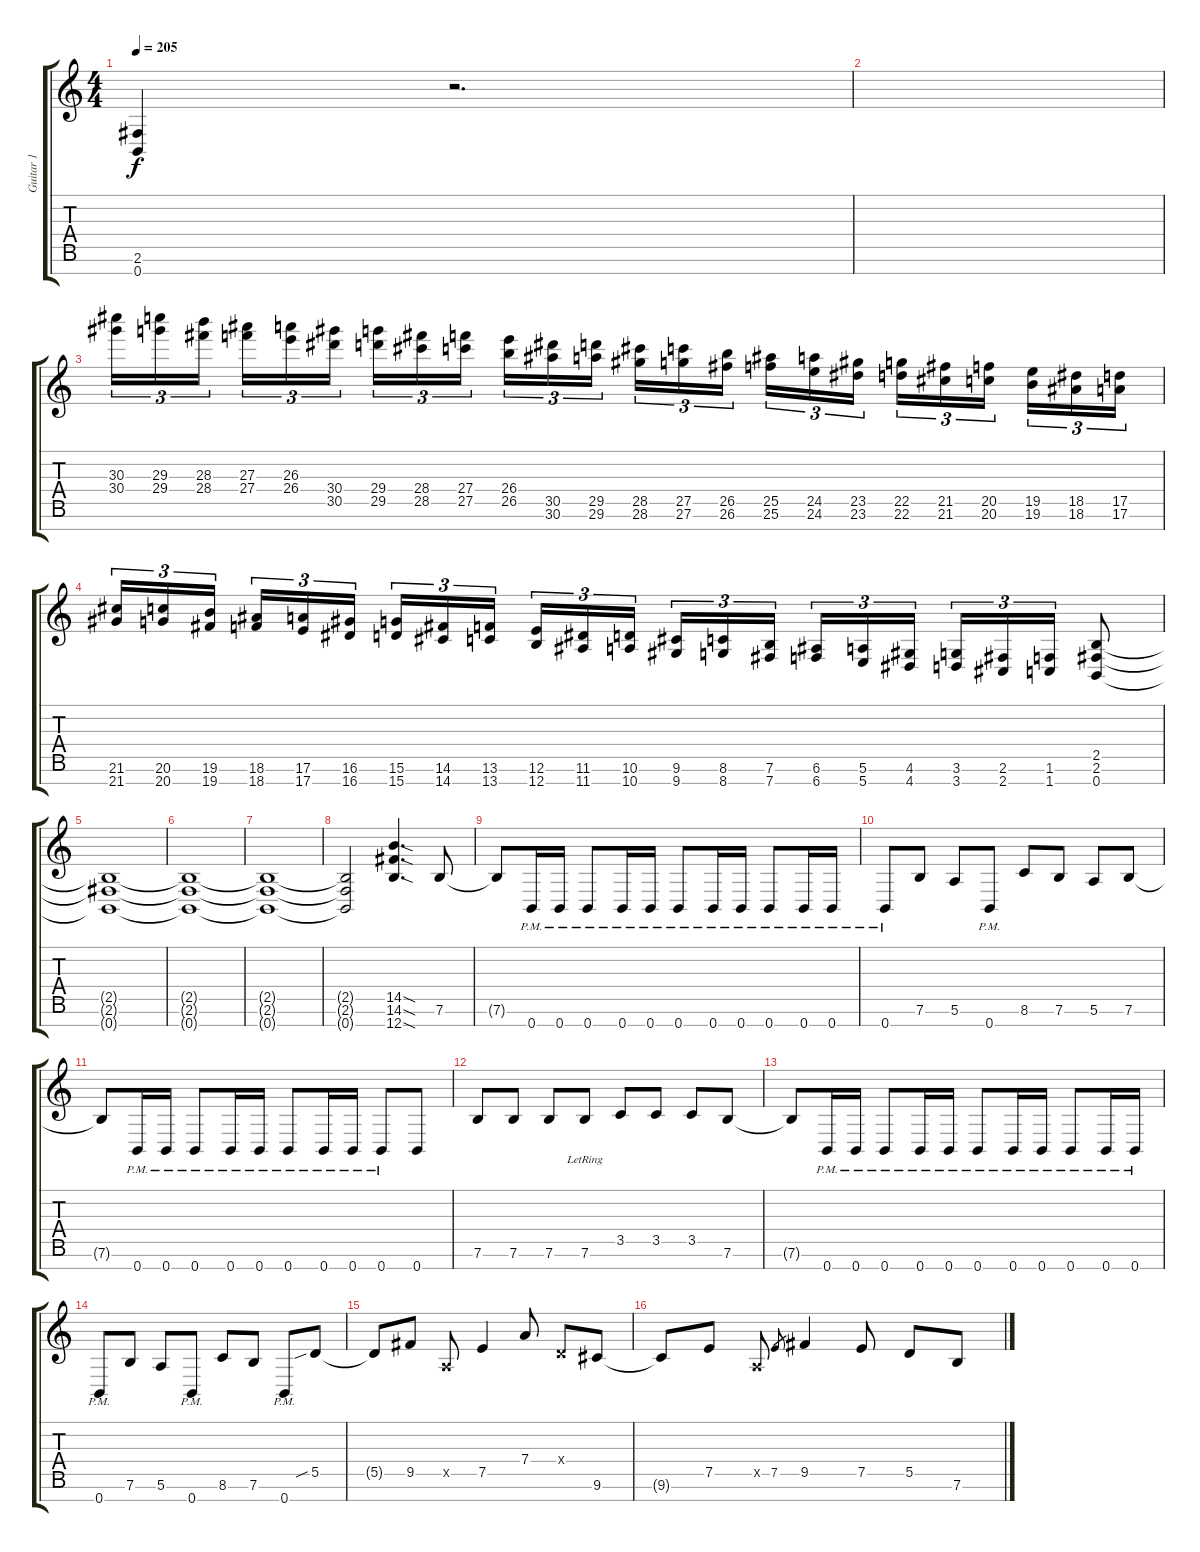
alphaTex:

\track ("Guitar 1" "Guitar 1") {instrument distortionguitar}
\staff {score tabs}
\tuning (E4 B3 G3 D3 A2 E2 B1) {hide}
\ts (4 4)
\tempo 205
\clef g2
\ks c
(2.6 0.7).4{dy f} r.2{d} |
|
(30.3 30.4).16{tu (3 2)} (29.3 29.4).16{tu (3 2)} (28.3 28.4).16{tu (3 2) beam splitsecondary} (27.3 27.4).16{tu (3 2)} (26.3 26.4).16{tu (3 2)} (30.4 30.5).16{tu (3 2)} (29.4 29.5).16{tu (3 2)} (28.4 28.5).16{tu (3 2)} (27.4 27.5).16{tu (3 2) beam splitsecondary} (26.4 26.5).16{tu (3 2)} (30.5 30.6).16{tu (3 2)} (29.5 29.6).16{tu (3 2)} (28.5 28.6).16{tu (3 2)} (27.5 27.6).16{tu (3 2)} (26.5 26.6).16{tu (3 2) beam splitsecondary} (25.5 25.6).16{tu (3 2)} (24.5 24.6).16{tu (3 2)} (23.5 23.6).16{tu (3 2)} (22.5 22.6).16{tu (3 2)} (21.5 21.6).16{tu (3 2)} (20.5 20.6).16{tu (3 2) beam splitsecondary} (19.5 19.6).16{tu (3 2)} (18.5 18.6).16{tu (3 2)} (17.5 17.6).16{tu (3 2)} |
(21.6 21.7).16{tu (3 2)} (20.6 20.7).16{tu (3 2)} (19.6 19.7).16{tu (3 2) beam splitsecondary} (18.6 18.7).16{tu (3 2)} (17.6 17.7).16{tu (3 2)} (16.6 16.7).16{tu (3 2)} (15.6 15.7).16{tu (3 2)} (14.6 14.7).16{tu (3 2)} (13.6 13.7).16{tu (3 2) beam splitsecondary} (12.6 12.7).16{tu (3 2)} (11.6 11.7).16{tu (3 2)} (10.6 10.7).16{tu (3 2)} (9.6 9.7).16{tu (3 2)} (8.6 8.7).16{tu (3 2)} (7.6 7.7).16{tu (3 2) beam splitsecondary} (6.6 6.7).16{tu (3 2)} (5.6 5.7).16{tu (3 2)} (4.6 4.7).16{tu (3 2)} (3.6 3.7).16{tu (3 2)} (2.6 2.7).16{tu (3 2)} (1.6 1.7).16{tu (3 2)} (2.5 2.6 0.7).8 |
(2.5{t} 2.6{t} 0.7{t}).1 |
(2.5{t} 2.6{t} 0.7{t}).1 |
(2.5{t} 2.6{t} 0.7{t}).1 |
(2.5{t} 2.6{t} 0.7{t}).2 (14.5{sod} 14.6{sod} 12.7{sod}).4{d} 7.6.8 |
7.6{t}.8 0.7{pm}.16 0.7{pm}.16 0.7{pm}.8 0.7{pm}.16 0.7{pm}.16 0.7{pm}.8 0.7{pm}.16 0.7{pm}.16 0.7{pm}.8 0.7{pm}.16 0.7{pm}.16 |
0.7{pm}.8 7.6.8 5.6.8 0.7{pm}.8 8.6.8 7.6.8 5.6.8 7.6.8 |
7.6{t}.8 0.7{pm}.16 0.7{pm}.16 0.7{pm}.8 0.7{pm}.16 0.7{pm}.16 0.7{pm}.8 0.7{pm}.16 0.7{pm}.16 0.7{pm}.8 0.7.8 |
7.6.8 7.6.8 7.6.8 7.6{lr}.8 3.5.8 3.5.8 3.5.8 7.6.8 |
7.6{t}.8 0.7{pm}.16 0.7{pm}.16 0.7{pm}.8 0.7{pm}.16 0.7{pm}.16 0.7{pm}.8 0.7{pm}.16 0.7{pm}.16 0.7{pm}.8 0.7{pm}.16 0.7{pm}.16 |
0.7{pm}.8 7.6.8 5.6.8 0.7{pm}.8 8.6.8 7.6.8 0.7{pm}.8 5.5{sib}.8 |
5.5{t}.8 9.5.8 0.5{x}.8 7.5.4 7.4.8 0.4{x}.8 9.6.8 |
9.6{t}.8 7.5.8 0.5{x}.8 7.5.8{gr} 9.5.4 7.5.8 5.5.8 7.6.8
